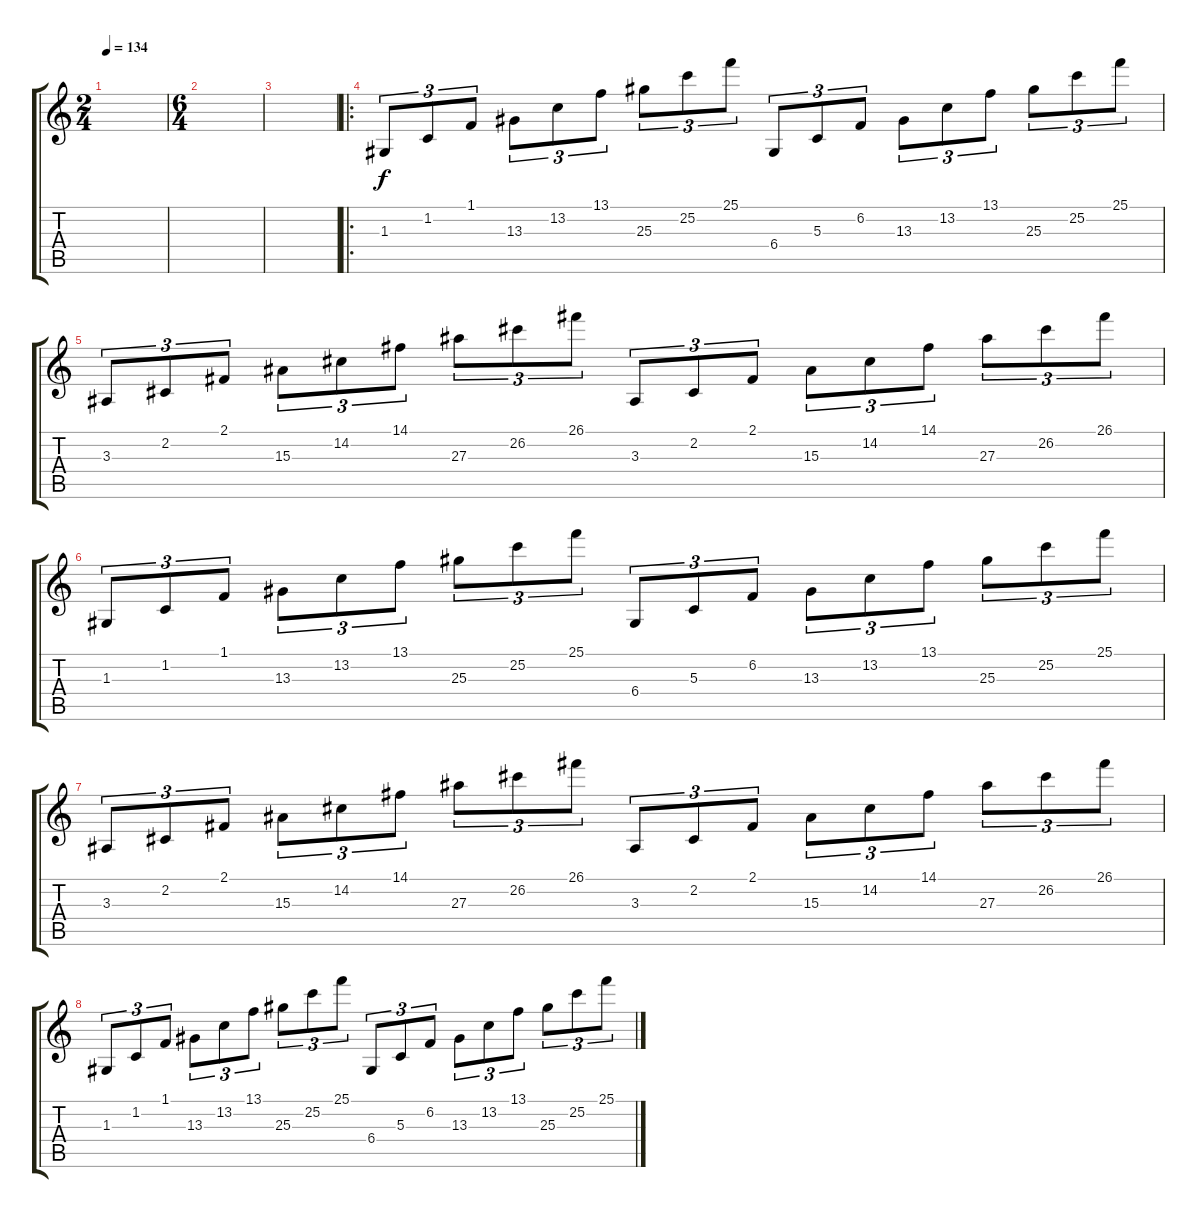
\track "" {instrument orchestralharp}
\staff {score tabs}
\tuning (E4 B3 G3 D3 A2 E2) {hide}
\ts (2 4)
\tempo 134
\clef g2
\ks c
|
\ts (6 4)
|
|
\ro
1.3.8{tu (3 2) volume 10} 1.2.8{tu (3 2)} 1.1.8{tu (3 2)} 13.3.8{tu (3 2)} 13.2.8{tu (3 2)} 13.1.8{tu (3 2)} 25.3.8{tu (3 2)} 25.2.8{tu (3 2)} 25.1.8{tu (3 2)} 6.4.8{tu (3 2)} 5.3.8{tu (3 2)} 6.2.8{tu (3 2)} 13.3.8{tu (3 2)} 13.2.8{tu (3 2)} 13.1.8{tu (3 2)} 25.3.8{tu (3 2)} 25.2.8{tu (3 2)} 25.1.8{tu (3 2)} |
3.3.8{tu (3 2)} 2.2.8{tu (3 2)} 2.1.8{tu (3 2)} 15.3.8{tu (3 2)} 14.2.8{tu (3 2)} 14.1.8{tu (3 2)} 27.3.8{tu (3 2)} 26.2.8{tu (3 2)} 26.1.8{tu (3 2)} 3.3.8{tu (3 2)} 2.2.8{tu (3 2)} 2.1.8{tu (3 2)} 15.3.8{tu (3 2)} 14.2.8{tu (3 2)} 14.1.8{tu (3 2)} 27.3.8{tu (3 2)} 26.2.8{tu (3 2)} 26.1.8{tu (3 2)} |
1.3.8{tu (3 2) volume 10} 1.2.8{tu (3 2)} 1.1.8{tu (3 2)} 13.3.8{tu (3 2)} 13.2.8{tu (3 2)} 13.1.8{tu (3 2)} 25.3.8{tu (3 2)} 25.2.8{tu (3 2)} 25.1.8{tu (3 2)} 6.4.8{tu (3 2)} 5.3.8{tu (3 2)} 6.2.8{tu (3 2)} 13.3.8{tu (3 2)} 13.2.8{tu (3 2)} 13.1.8{tu (3 2)} 25.3.8{tu (3 2)} 25.2.8{tu (3 2)} 25.1.8{tu (3 2)} |
3.3.8{tu (3 2)} 2.2.8{tu (3 2)} 2.1.8{tu (3 2)} 15.3.8{tu (3 2)} 14.2.8{tu (3 2)} 14.1.8{tu (3 2)} 27.3.8{tu (3 2)} 26.2.8{tu (3 2)} 26.1.8{tu (3 2)} 3.3.8{tu (3 2)} 2.2.8{tu (3 2)} 2.1.8{tu (3 2)} 15.3.8{tu (3 2)} 14.2.8{tu (3 2)} 14.1.8{tu (3 2)} 27.3.8{tu (3 2)} 26.2.8{tu (3 2)} 26.1.8{tu (3 2)} |
1.3.8{tu (3 2) volume 10} 1.2.8{tu (3 2)} 1.1.8{tu (3 2)} 13.3.8{tu (3 2)} 13.2.8{tu (3 2)} 13.1.8{tu (3 2)} 25.3.8{tu (3 2)} 25.2.8{tu (3 2)} 25.1.8{tu (3 2)} 6.4.8{tu (3 2)} 5.3.8{tu (3 2)} 6.2.8{tu (3 2)} 13.3.8{tu (3 2)} 13.2.8{tu (3 2)} 13.1.8{tu (3 2)} 25.3.8{tu (3 2)} 25.2.8{tu (3 2)} 25.1.8{tu (3 2)}
